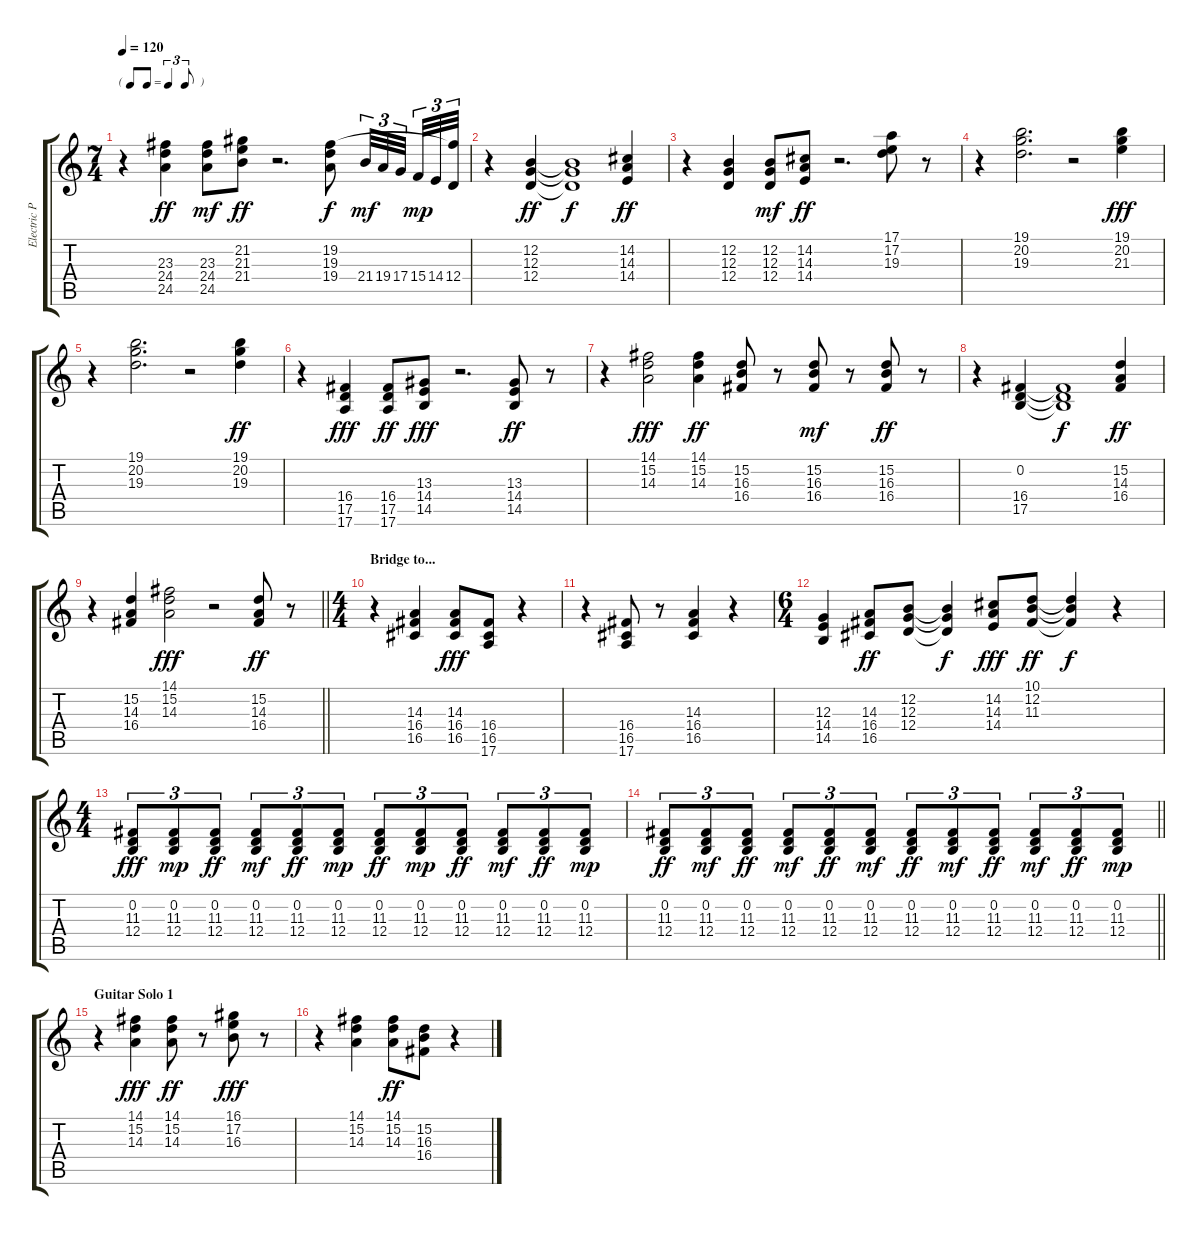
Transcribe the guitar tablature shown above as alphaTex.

\track ("Electric Piano (Wright)" "Electric P") {instrument electricpiano2}
\staff {score tabs}
\tuning (E4 B3 G3 D3 A2 E2) {hide}
\ts (7 4)
\tf triplet8th
\tempo 120
\clef g2
\ks c
r.4{dy ff} (23.3 24.4 24.5).4 (23.3 24.4 24.5).8{dy mf} (21.2 21.3 21.4).8{dy ff} r.2{d} (19.2 19.3 19.4).8{dy f} 21.4.32{tu (3 2) dy mf} 19.4.32{tu (3 2)} 17.4.32{tu (3 2) beam splitsecondary} 15.4.32{tu (3 2) dy mp} 14.4.32{tu (3 2)} (19.2{t} 12.4).32{tu (3 2)} |
r.4 (12.2 12.3 12.4).4{dy ff} (12.2{t} 12.3{t} 12.4{t}).1{dy f} (14.2 14.3 14.4).4{dy ff} |
r.4 (12.2 12.3 12.4).4 (12.2 12.3 12.4).8{dy mf} (14.2 14.3 14.4).8{dy ff} r.2{d} (17.1 17.2 19.3).8 r.8 |
r.4 (19.1 20.2 19.3).2{d} r.2 (19.1 20.2 21.3).4{dy fff} |
r.4 (19.1 20.2 19.3).2{d} r.2 (19.1 20.2 19.3).4{dy ff} |
r.4 (16.4 17.5 17.6).4{dy fff} (16.4 17.5 17.6).8{dy ff} (13.3 14.4 14.5).8{dy fff} r.2{d} (13.3 14.4 14.5).8{dy ff} r.8 |
r.4 (14.1 15.2 14.3).2{dy fff} (14.1 15.2 14.3).4{dy ff} (15.2 16.3 16.4).8 r.8 (15.2 16.3 16.4).8{dy mf} r.8 (15.2 16.3 16.4).8{dy ff} r.8 |
r.4 (0.2 16.4 17.5).4 (0.2{t} 16.4{t} 17.5{t}).1{dy f} (15.2 14.3 16.4).4{dy ff} |
\barLineRight lightlight
r.4 (15.2 14.3 16.4).4 (14.1 15.2 14.3).2{dy fff} r.2 (15.2 14.3 16.4).8{dy ff} r.8 |
\ts (4 4)
\section ("" "Bridge to...")
r.4 (14.3 16.4 16.5).4 (14.3 16.4 16.5).8{dy fff} (16.4 16.5 17.6).8 r.4 |
r.4 (16.4 16.5 17.6).8 r.8 (14.3 16.4 16.5).4 r.4 |
\ts (6 4)
(12.3 14.4 14.5).4 (14.3 16.4 16.5).8{dy ff} (12.2 12.3 12.4).8 (12.2{t} 12.3{t} 12.4{t}).4{dy f} (14.2 14.3 14.4).8{dy fff} (10.1 12.2 11.3).8{dy ff} (10.1{t} 12.2{t} 11.3{t}).4{dy f} r.4 |
\ts (4 4)
(0.2 11.3 12.4).8{tu (3 2) dy fff} (0.2 11.3 12.4).8{tu (3 2) dy mp} (0.2 11.3 12.4).8{tu (3 2) dy ff} (0.2 11.3 12.4).8{tu (3 2) dy mf} (0.2 11.3 12.4).8{tu (3 2) dy ff} (0.2 11.3 12.4).8{tu (3 2) dy mp} (0.2 11.3 12.4).8{tu (3 2) dy ff} (0.2 11.3 12.4).8{tu (3 2) dy mp} (0.2 11.3 12.4).8{tu (3 2) dy ff} (0.2 11.3 12.4).8{tu (3 2) dy mf} (0.2 11.3 12.4).8{tu (3 2) dy ff} (0.2 11.3 12.4).8{tu (3 2) dy mp} |
\barLineRight lightlight
(0.2 11.3 12.4).8{tu (3 2) dy ff} (0.2 11.3 12.4).8{tu (3 2) dy mf} (0.2 11.3 12.4).8{tu (3 2) dy ff} (0.2 11.3 12.4).8{tu (3 2) dy mf} (0.2 11.3 12.4).8{tu (3 2) dy ff} (0.2 11.3 12.4).8{tu (3 2) dy mf} (0.2 11.3 12.4).8{tu (3 2) dy ff} (0.2 11.3 12.4).8{tu (3 2) dy mf} (0.2 11.3 12.4).8{tu (3 2) dy ff} (0.2 11.3 12.4).8{tu (3 2) dy mf} (0.2 11.3 12.4).8{tu (3 2) dy ff} (0.2 11.3 12.4).8{tu (3 2) dy mp} |
\section ("" "Guitar Solo 1")
r.4 (14.1 15.2 14.3).4{dy fff} (14.1 15.2 14.3).8{dy ff} r.8 (16.1 17.2 16.3).8{dy fff} r.8 |
r.4 (14.1 15.2 14.3).4 (14.1 15.2 14.3).8{dy ff} (15.2 16.3 16.4).8 r.4
